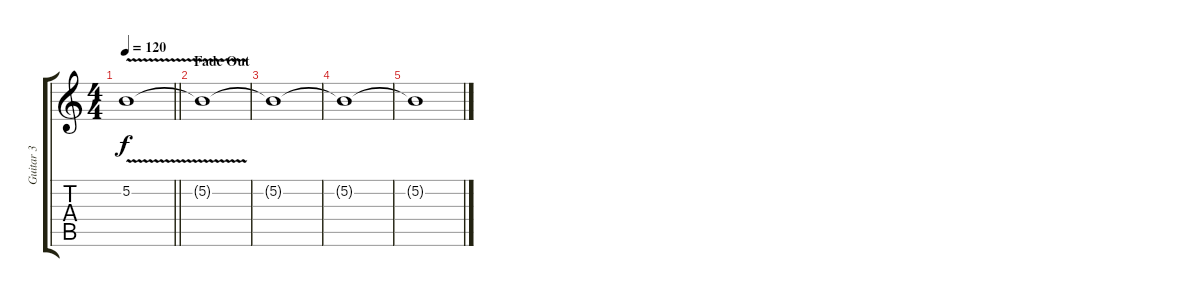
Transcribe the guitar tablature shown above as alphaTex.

\track ("Guitar 3" "Guitar 3") {instrument distortionguitar}
\staff {score tabs}
\tuning (B3 Gb3 D3 A2 E2 B1) {hide}
\ts (4 4)
\tempo 120
\clef g2
\barLineRight lightlight
\ks c
5.2{v}.1{dy f} |
\section ("" "Fade Out")
5.2{t}.1 |
5.2{t}.1 |
5.2{t}.1 |
5.2{t}.1
